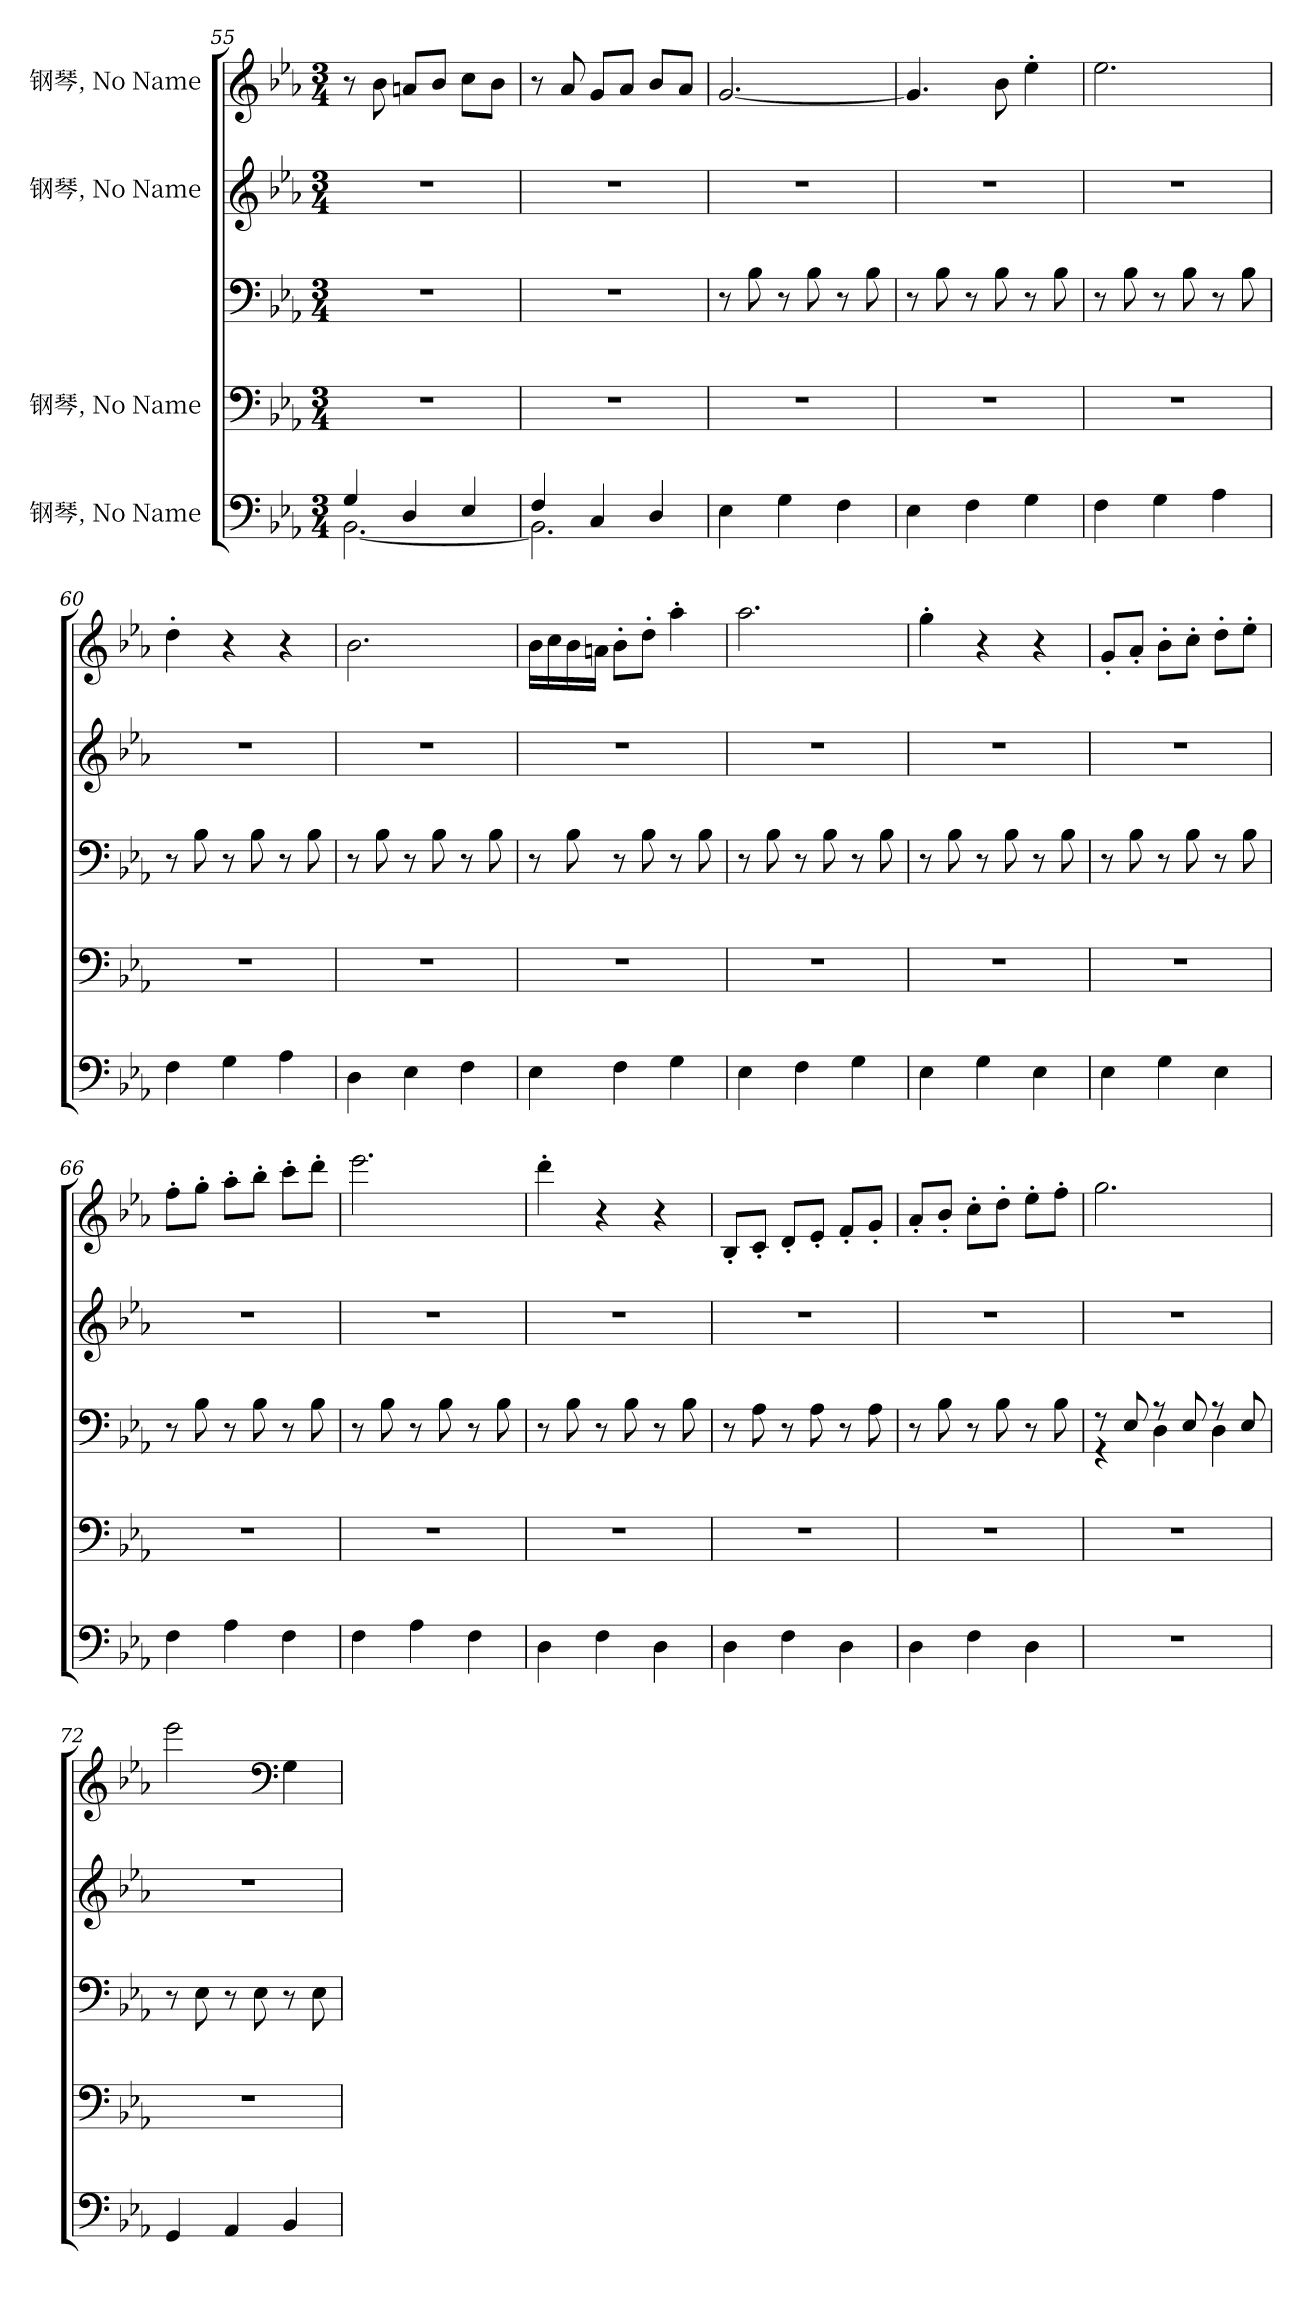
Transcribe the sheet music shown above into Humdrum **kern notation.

**kern	**kern	**kern	**kern	**kern
*part4	*part3	*part3	*part2	*part1
*staff5	*staff4	*staff3	*staff2	*staff1
*I"钢琴, No Name	*I"钢琴, No Name	*	*I"钢琴, No Name	*I"钢琴, No Name
*clefF4	*clefF4	*clefF4	*clefG2	*clefG2
*k[b-e-a-]	*k[b-e-a-]	*k[b-e-a-]	*k[b-e-a-]	*k[b-e-a-]
*M3/4	*M3/4	*M3/4	*M3/4	*M3/4
=55	=55	=55	=55	=55
*^	*	*	*	*
4G/	[2.BB-\	2.r	2.r	2.r	8r
.	.	.	.	.	8b-\
4D/	.	.	.	.	8an/L
.	.	.	.	.	8b-/J
4E-/	.	.	.	.	8cc\L
.	.	.	.	.	8b-\J
=56	=56	=56	=56	=56	=56
4F/	2.BB-\]	2.r	2.r	2.r	8r
.	.	.	.	.	8a-/
4C/	.	.	.	.	8g/L
.	.	.	.	.	8a-/J
4D/	.	.	.	.	8b-/L
*	*	*	*	*	*MM230
.	.	.	.	.	8a-/J
*v	*v	*	*	*	*
=57	=57	=57	=57	=57
*	*	*	*	*MM233
4E-\	2.r	8r	2.r	[2.g/
.	.	8B-\	.	.
4G\	.	8r	.	.
.	.	8B-\	.	.
4F\	.	8r	.	.
.	.	8B-\	.	.
=58	=58	=58	=58	=58
4E-\	2.r	8r	2.r	4.g/]
.	.	8B-\	.	.
4F\	.	8r	.	.
.	.	8B-\	.	8b-\
4G\	.	8r	.	4ee-'\
.	.	8B-\	.	.
=59	=59	=59	=59	=59
*	*	*	*	*MM233
4F\	2.r	8r	2.r	2.ee-\
.	.	8B-\	.	.
4G\	.	8r	.	.
.	.	8B-\	.	.
4A-\	.	8r	.	.
.	.	8B-\	.	.
!!LO:LB:g=z
=60	=60	=60	=60	=60
4F\	2.r	8r	2.r	4dd'\
.	.	8B-\	.	.
4G\	.	8r	.	4r
.	.	8B-\	.	.
4A-\	.	8r	.	4r
.	.	8B-\	.	.
=61	=61	=61	=61	=61
*	*	*	*	*MM233
4D\	2.r	8r	2.r	2.b-\
.	.	8B-\	.	.
4E-\	.	8r	.	.
.	.	8B-\	.	.
4F\	.	8r	.	.
.	.	8B-\	.	.
=62	=62	=62	=62	=62
4E-\	2.r	8r	2.r	16b-\LL
.	.	.	.	16cc\
.	.	8B-\	.	16b-\
.	.	.	.	16an\JJ
4F\	.	8r	.	8b-'\L
.	.	8B-\	.	8dd'\J
4G\	.	8r	.	4aa-'\
.	.	8B-\	.	.
=63	=63	=63	=63	=63
*	*	*	*	*MM233
4E-\	2.r	8r	2.r	2.aa-\
.	.	8B-\	.	.
4F\	.	8r	.	.
.	.	8B-\	.	.
4G\	.	8r	.	.
.	.	8B-\	.	.
=64	=64	=64	=64	=64
4E-\	2.r	8r	2.r	4gg'\
.	.	8B-\	.	.
4G\	.	8r	.	4r
.	.	8B-\	.	.
4E-\	.	8r	.	4r
.	.	8B-\	.	.
=65	=65	=65	=65	=65
*	*	*	*	*MM233
4E-\	2.r	8r	2.r	8g'/L
.	.	8B-\	.	8a-'/J
4G\	.	8r	.	8b-'\L
.	.	8B-\	.	8cc'\J
4E-\	.	8r	.	8dd'\L
.	.	8B-\	.	8ee-'\J
!!LO:PB:g=z
=66	=66	=66	=66	=66
4F\	2.r	8r	2.r	8ff'\L
.	.	8B-\	.	8gg'\J
4A-\	.	8r	.	8aa-'\L
.	.	8B-\	.	8bb-'\J
4F\	.	8r	.	8ccc'\L
.	.	8B-\	.	8ddd'\J
=67	=67	=67	=67	=67
*	*	*	*	*MM233
4F\	2.r	8r	2.r	2.eee-\
.	.	8B-\	.	.
4A-\	.	8r	.	.
.	.	8B-\	.	.
4F\	.	8r	.	.
.	.	8B-\	.	.
=68	=68	=68	=68	=68
4D\	2.r	8r	2.r	4ddd'\
.	.	8B-\	.	.
4F\	.	8r	.	4r
.	.	8B-\	.	.
4D\	.	8r	.	4r
.	.	8B-\	.	.
=69	=69	=69	=69	=69
*	*	*	*	*MM233
4D\	2.r	8r	2.r	8B-'/L
.	.	8A-\	.	8c'/J
4F\	.	8r	.	8d'/L
.	.	8A-\	.	8e-'/J
4D\	.	8r	.	8f'/L
.	.	8A-\	.	8g'/J
=70	=70	=70	=70	=70
4D\	2.r	8r	2.r	8a-'/L
.	.	8B-\	.	8b-'/J
4F\	.	8r	.	8cc'\L
.	.	8B-\	.	8dd'\J
4D\	.	8r	.	8ee-'\L
.	.	8B-\	.	8ff'\J
!!LO:LB:g=z
=71	=71	=71	=71	=71
*	*	*	*	*MM223
*	*	*^	*	*
2.r	2.r	8r	4r	2.r	2.gg\
.	.	8E-/	.	.	.
.	.	8r	4D\	.	.
.	.	8E-/	.	.	.
.	.	8r	4D\	.	.
.	.	8E-/	.	.	.
*	*	*v	*v	*	*
=72	=72	=72	=72	=72
4GG/	2.r	8r	2.r	2eee-\
.	.	8E-\	.	.
4AA-/	.	8r	.	.
.	.	8E-\	.	.
*	*	*	*	*clefF4
4BB-/	.	8r	.	4G\
.	.	8E-\	.	.
=	=	=	=	=
*-	*-	*-	*-	*-
